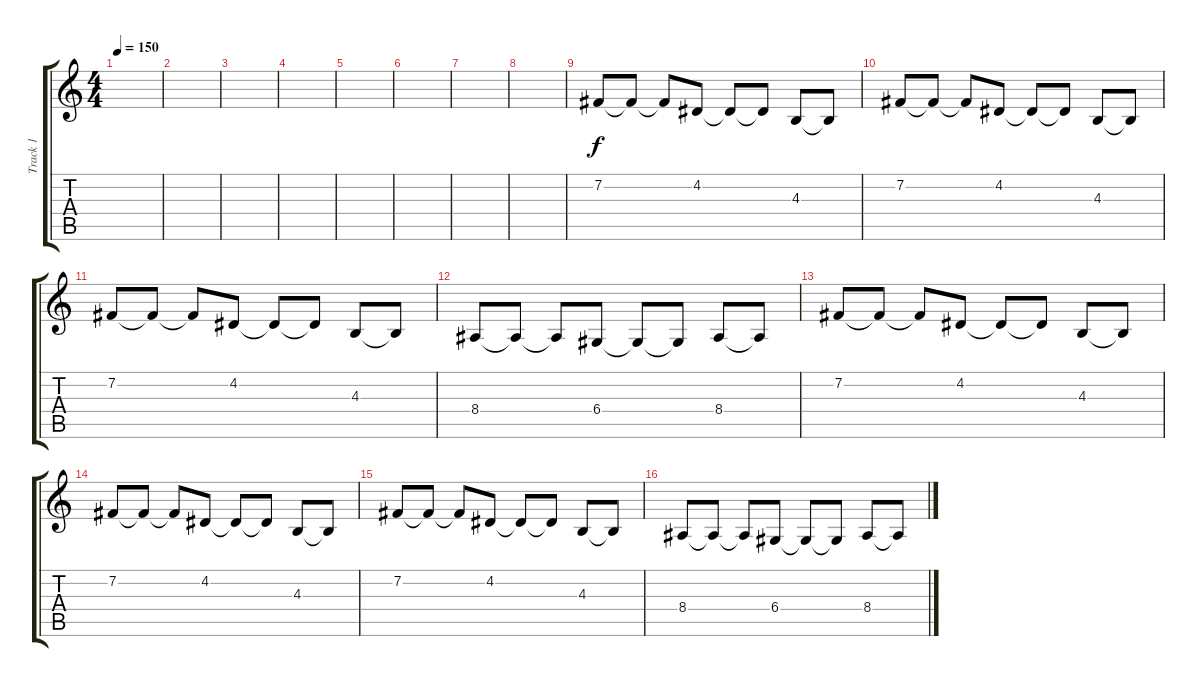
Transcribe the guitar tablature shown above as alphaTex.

\track ("Track 1" "Track 1") {instrument lead2sawtooth}
\staff {score tabs}
\tuning (E4 B3 G3 D3 A2 E2) {hide}
\ts (4 4)
\tempo 150
\clef g2
\ks c
|
|
|
|
|
|
|
|
7.2.8 7.2{t}.8 7.2{t}.8 4.2.8 4.2{t}.8 4.2{t}.8 4.3.8 4.3{t}.8 |
7.2.8 7.2{t}.8 7.2{t}.8 4.2.8 4.2{t}.8 4.2{t}.8 4.3.8 4.3{t}.8 |
7.2.8 7.2{t}.8 7.2{t}.8 4.2.8 4.2{t}.8 4.2{t}.8 4.3.8 4.3{t}.8 |
8.4.8 8.4{t}.8 8.4{t}.8 6.4.8 6.4{t}.8 6.4{t}.8 8.4.8 8.4{t}.8 |
7.2.8 7.2{t}.8 7.2{t}.8 4.2.8 4.2{t}.8 4.2{t}.8 4.3.8 4.3{t}.8 |
7.2.8 7.2{t}.8 7.2{t}.8 4.2.8 4.2{t}.8 4.2{t}.8 4.3.8 4.3{t}.8 |
7.2.8 7.2{t}.8 7.2{t}.8 4.2.8 4.2{t}.8 4.2{t}.8 4.3.8 4.3{t}.8 |
8.4.8 8.4{t}.8 8.4{t}.8 6.4.8 6.4{t}.8 6.4{t}.8 8.4.8 8.4{t}.8
